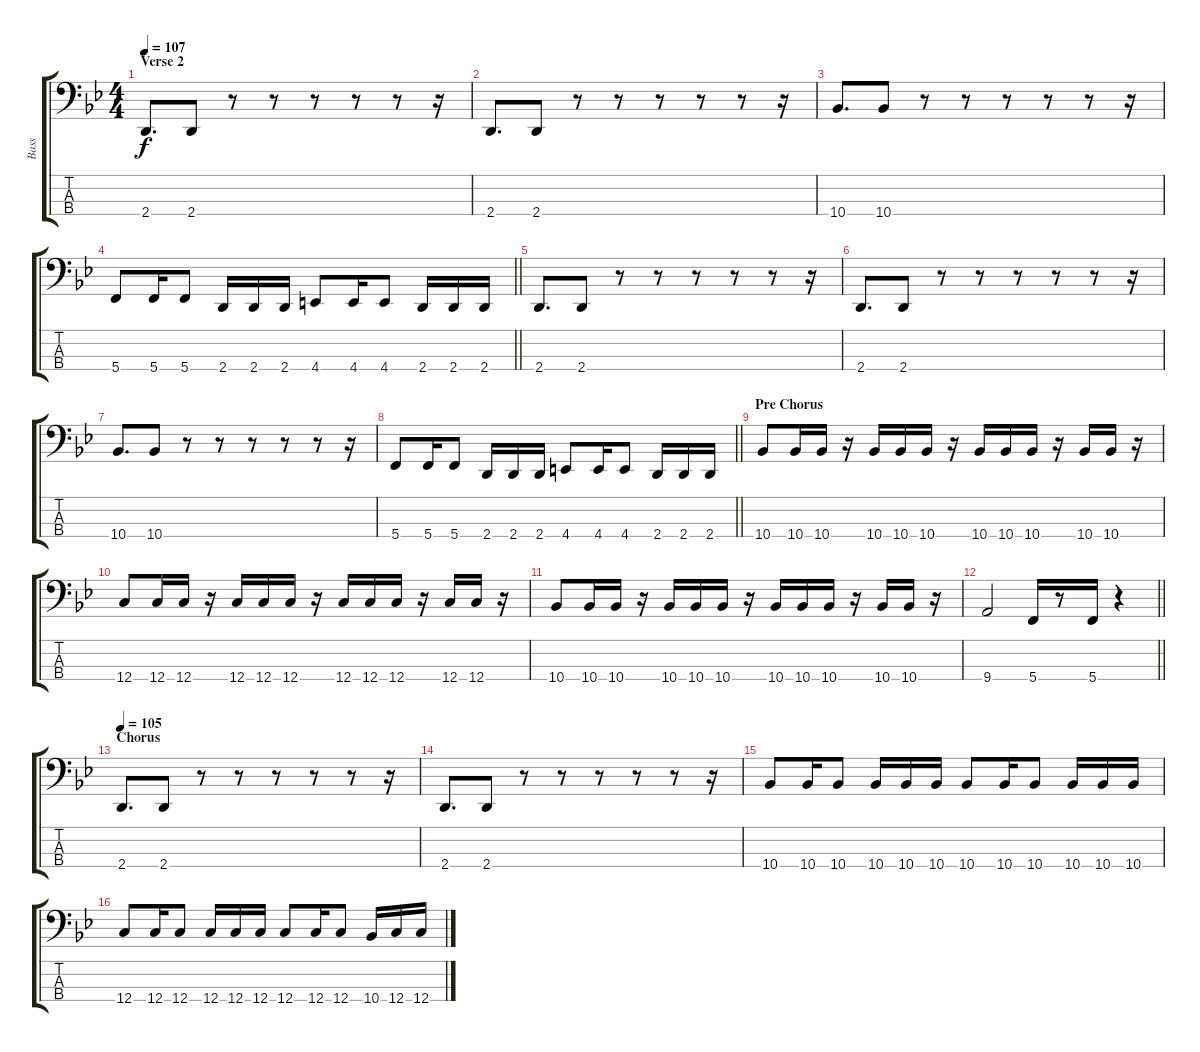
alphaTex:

\track ("Bass" "Bass") {instrument electricbassfinger}
\staff {score tabs}
\tuning (F2 C2 G1 C1) {hide}
\ts (4 4)
\section ("" "Verse 2")
\tempo 107
\clef f4
\ks bb
2.4.8{d dy f} 2.4.8 r.8 r.8 r.8 r.8 r.8 r.16 |
2.4.8{d} 2.4.8 r.8 r.8 r.8 r.8 r.8 r.16 |
10.4.8{d} 10.4.8 r.8 r.8 r.8 r.8 r.8 r.16 |
\barLineRight lightlight
5.4.8 5.4.16 5.4.8 2.4.16 2.4.16 2.4.16 4.4.8 4.4.16 4.4.8 2.4.16 2.4.16 2.4.16 |
2.4.8{d} 2.4.8 r.8 r.8 r.8 r.8 r.8 r.16 |
2.4.8{d} 2.4.8 r.8 r.8 r.8 r.8 r.8 r.16 |
10.4.8{d} 10.4.8 r.8 r.8 r.8 r.8 r.8 r.16 |
\barLineRight lightlight
5.4.8 5.4.16 5.4.8 2.4.16 2.4.16 2.4.16 4.4.8 4.4.16 4.4.8 2.4.16 2.4.16 2.4.16 |
\section ("" "Pre Chorus")
10.4.8 10.4.16 10.4.16 r.16 10.4.16 10.4.16 10.4.16 r.16 10.4.16 10.4.16 10.4.16 r.16 10.4.16 10.4.16 r.16 |
12.4.8 12.4.16 12.4.16 r.16 12.4.16 12.4.16 12.4.16 r.16 12.4.16 12.4.16 12.4.16 r.16 12.4.16 12.4.16 r.16 |
10.4.8 10.4.16 10.4.16 r.16 10.4.16 10.4.16 10.4.16 r.16 10.4.16 10.4.16 10.4.16 r.16 10.4.16 10.4.16 r.16 |
\barLineRight lightlight
9.4.2 5.4.16 r.8 5.4.16 r.4 |
\section ("" "Chorus")
\tempo 105
2.4.8{d} 2.4.8 r.8 r.8 r.8 r.8 r.8 r.16 |
2.4.8{d} 2.4.8 r.8 r.8 r.8 r.8 r.8 r.16 |
10.4.8 10.4.16 10.4.8 10.4.16 10.4.16 10.4.16 10.4.8 10.4.16 10.4.8 10.4.16 10.4.16 10.4.16 |
12.4.8 12.4.16 12.4.8 12.4.16 12.4.16 12.4.16 12.4.8 12.4.16 12.4.8 10.4.16 12.4.16 12.4.16
